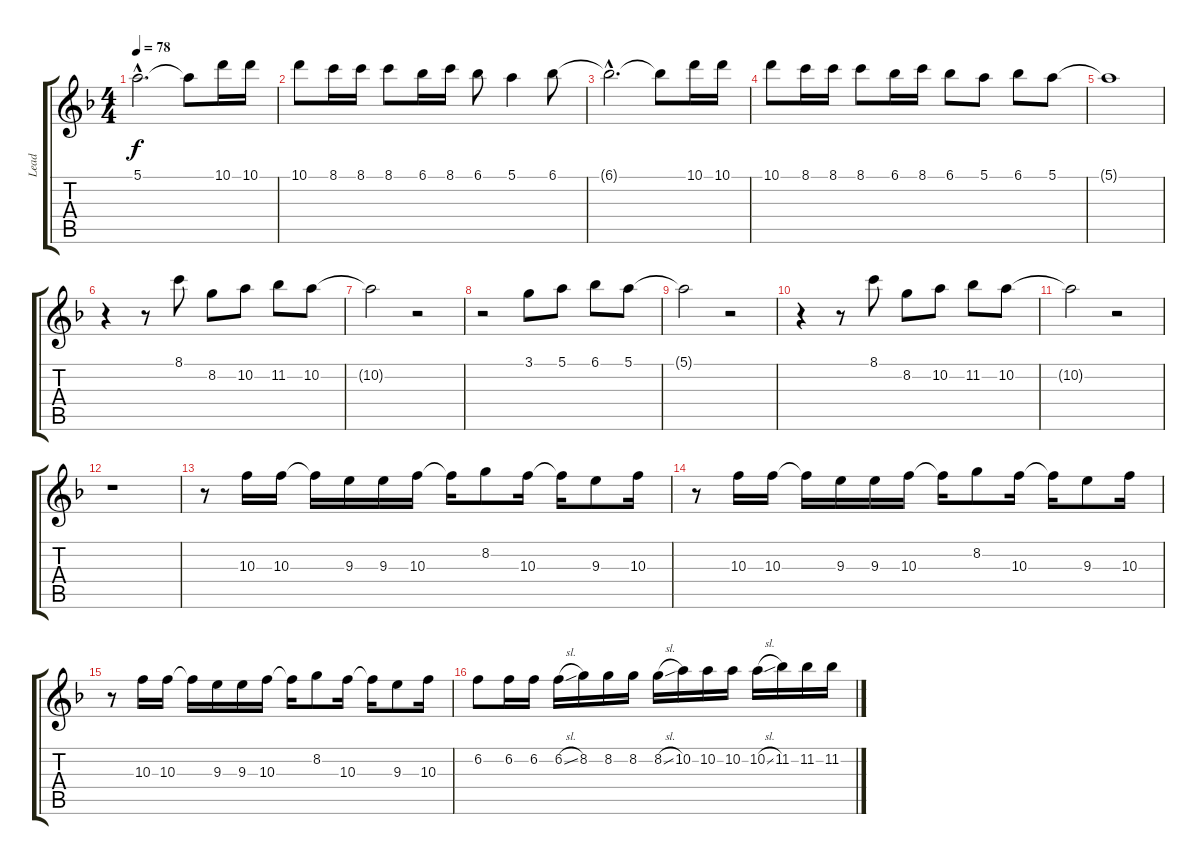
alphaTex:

\track ("Lead" "Lead") {instrument electricguitarmuted}
\staff {score tabs}
\tuning (E4 B3 G3 D3 A2 E2) {hide}
\ts (4 4)
\tempo 78
\clef g2
\ks dminor
5.1{hac t}.2{d dy f} 5.1{t}.8 10.1.16 10.1.16 |
10.1.8 8.1.16 8.1.16 8.1.8 6.1.16 8.1.16 6.1.8 5.1.4 6.1.8 |
6.1{hac t}.2{d} 6.1{t}.8 10.1.16 10.1.16 |
10.1.8 8.1.16 8.1.16 8.1.8 6.1.16 8.1.16 6.1.8 5.1.8 6.1.8 5.1.8 |
5.1{t}.1 |
r.4 r.8 8.1.8 8.2.8 10.2.8 11.2.8 10.2.8 |
10.2{t}.2 r.2 |
r.2 3.1.8 5.1.8 6.1.8 5.1.8 |
5.1{t}.2 r.2 |
r.4 r.8 8.1.8 8.2.8 10.2.8 11.2.8 10.2.8 |
10.2{t}.2 r.2 |
r.1 |
r.8{volume 16 instrument distortionguitar} 10.3.16 10.3.16 10.3{t}.16 9.3.16 9.3.16 10.3.16 10.3{t}.16 8.2.8 10.3.16 10.3{t}.16 9.3.8 10.3.16 |
r.8 10.3.16 10.3.16 10.3{t}.16 9.3.16 9.3.16 10.3.16 10.3{t}.16 8.2.8 10.3.16 10.3{t}.16 9.3.8 10.3.16 |
r.8 10.3.16 10.3.16 10.3{t}.16 9.3.16 9.3.16 10.3.16 10.3{t}.16 8.2.8 10.3.16 10.3{t}.16 9.3.8 10.3.16 |
6.2.8 6.2.16 6.2.16 6.2{sl}.16 8.2.16 8.2.16 8.2.16 8.2{sl}.16 10.2.16 10.2.16 10.2.16 10.2{sl}.16 11.2.16 11.2.16 11.2.16
